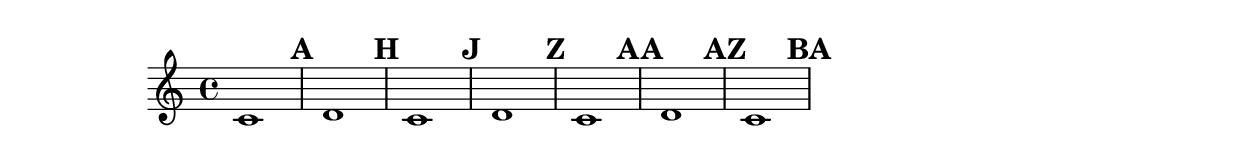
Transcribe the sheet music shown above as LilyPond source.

\version "2.18.2"

\score {
  \relative c' {
    c1 \mark \default |
    d1 \mark #8 |
    c1 \mark \default |
    d1 \mark #25 |
    c1 \mark \default |
    d1 \mark #50 |
    c1 \mark \default |
  }
}